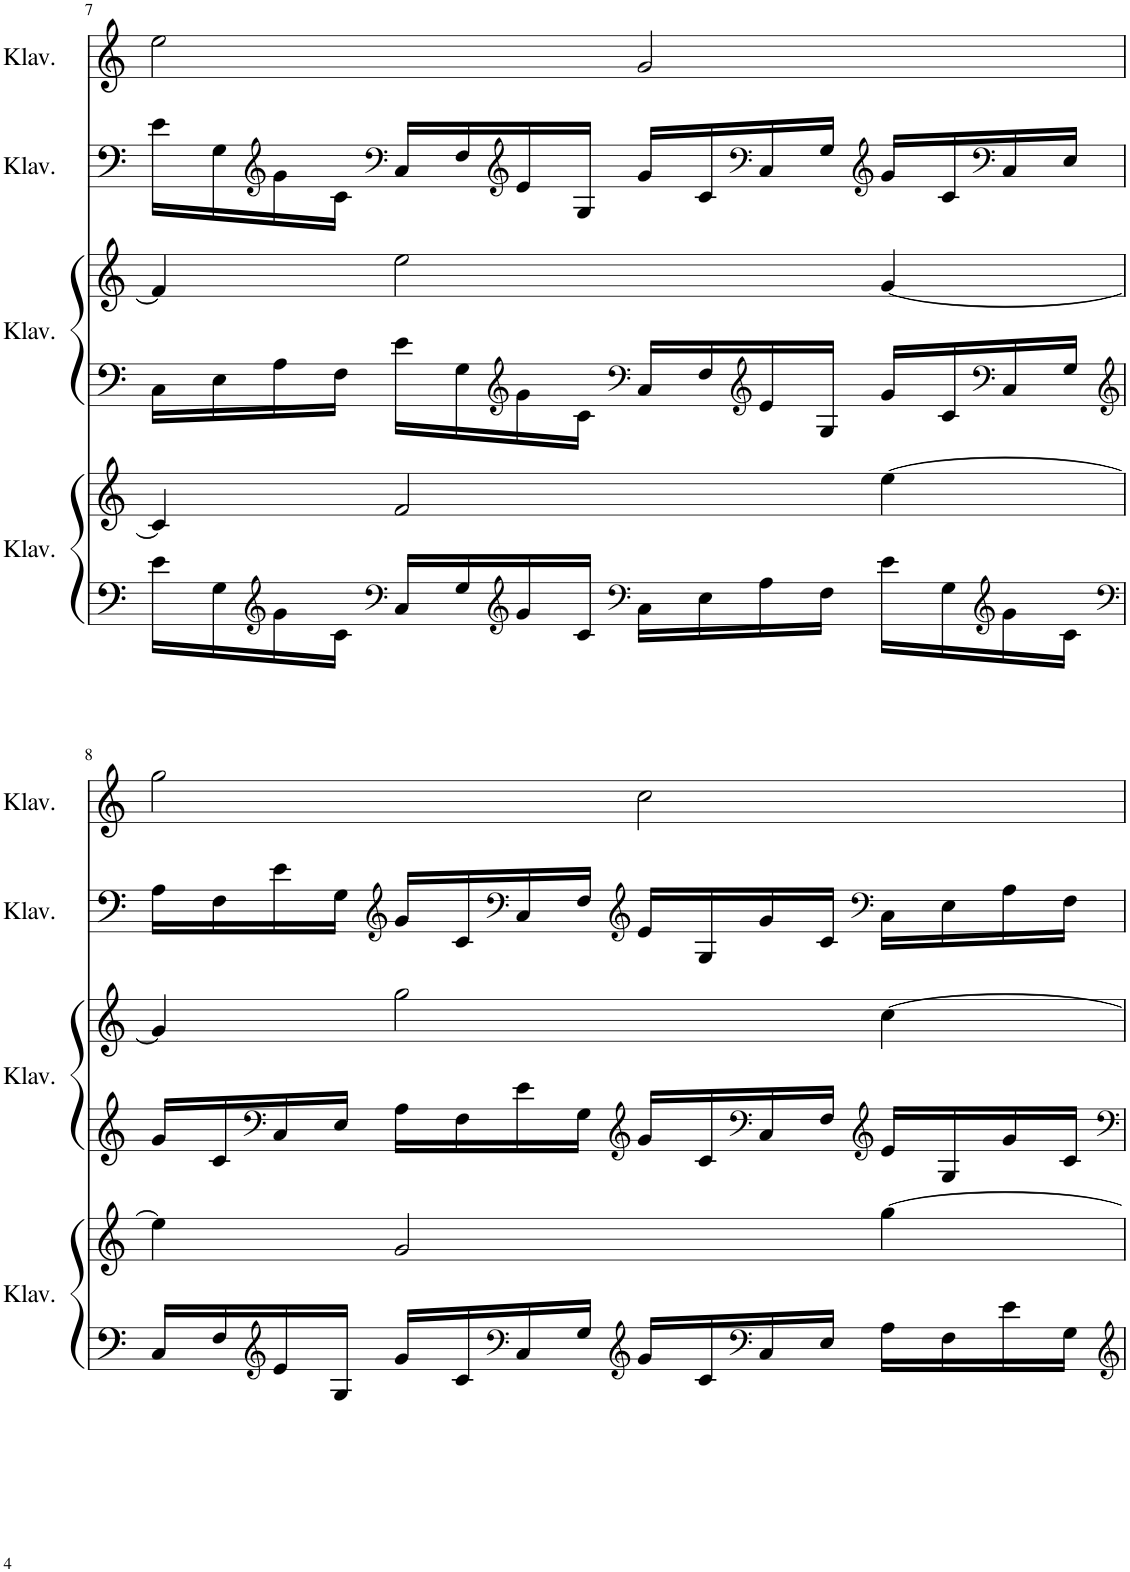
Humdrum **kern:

**kern	**kern	**kern	**kern	**kern	**kern
*part4	*part4	*part3	*part3	*part2	*part1
*staff6	*staff5	*staff4	*staff3	*staff2	*staff1
*I"Klavier	*	*I"Klavier	*	*I"Klavier	*I"Klavier
*I'Klav.	*	*I'Klav.	*	*I'Klav.	*I'Klav.
!!LO:PB:g=z
*clefF4	*clefG2	*clefF4	*clefG2	*clefF4	*clefG2
*k[]	*k[]	*k[]	*k[]	*k[]	*k[]
*M4/4	*M4/4	*M4/4	*M4/4	*M4/4	*M4/4
=7	=7	=7	=7	=7	=7
16e\LL	4c/]	16C\LL	4f/]	16e\LL	2ee\
16G\	.	16E\	.	16G\	.
*clefG2	*	*	*	*clefG2	*
16g\	.	16A\	.	16g\	.
16c\JJ	.	16F\JJ	.	16c\JJ	.
*clefF4	*	*	*	*clefF4	*
16C/LL	2f/	16e\LL	2ee\	16C/LL	.
16G/	.	16G\	.	16F/	.
*clefG2	*	*clefG2	*	*clefG2	*
16g/	.	16g\	.	16e/	.
16c/JJ	.	16c\JJ	.	16G/JJ	.
*clefF4	*	*clefF4	*	*	*
16C\LL	.	16C/LL	.	16g/LL	2g/
16E\	.	16F/	.	16c/	.
*	*	*clefG2	*	*clefF4	*
16A\	.	16e/	.	16C/	.
16F\JJ	.	16G/JJ	.	16G/JJ	.
*	*	*	*	*clefG2	*
16e\LL	[4ee\	16g/LL	[4g/	16g/LL	.
16G\	.	16c/	.	16c/	.
*clefG2	*	*clefF4	*	*clefF4	*
16g\	.	16C/	.	16C/	.
16c\JJ	.	16G/JJ	.	16E/JJ	.
!!LO:LB:g=z
=8	=8	=8	=8	=8	=8
*clefF4	*	*clefG2	*	*	*
16C/LL	4ee\]	16g/LL	4g/]	16A\LL	2gg\
16F/	.	16c/	.	16F\	.
*clefG2	*	*clefF4	*	*	*
16e/	.	16C/	.	16e\	.
16G/JJ	.	16E/JJ	.	16G\JJ	.
*	*	*	*	*clefG2	*
16g/LL	2g/	16A\LL	2gg\	16g/LL	.
16c/	.	16F\	.	16c/	.
*clefF4	*	*	*	*clefF4	*
16C/	.	16e\	.	16C/	.
16G/JJ	.	16G\JJ	.	16F/JJ	.
*clefG2	*	*clefG2	*	*clefG2	*
16g/LL	.	16g/LL	.	16e/LL	2cc\
16c/	.	16c/	.	16G/	.
*clefF4	*	*clefF4	*	*	*
16C/	.	16C/	.	16g/	.
16E/JJ	.	16F/JJ	.	16c/JJ	.
*	*	*clefG2	*	*clefF4	*
16A\LL	[4gg\	16e/LL	[4cc\	16C\LL	.
16F\	.	16G/	.	16E\	.
16e\	.	16g/	.	16A\	.
16G\JJ	.	16c/JJ	.	16F\JJ	.
=	=	=	=	=	=
*-	*-	*-	*-	*-	*-
